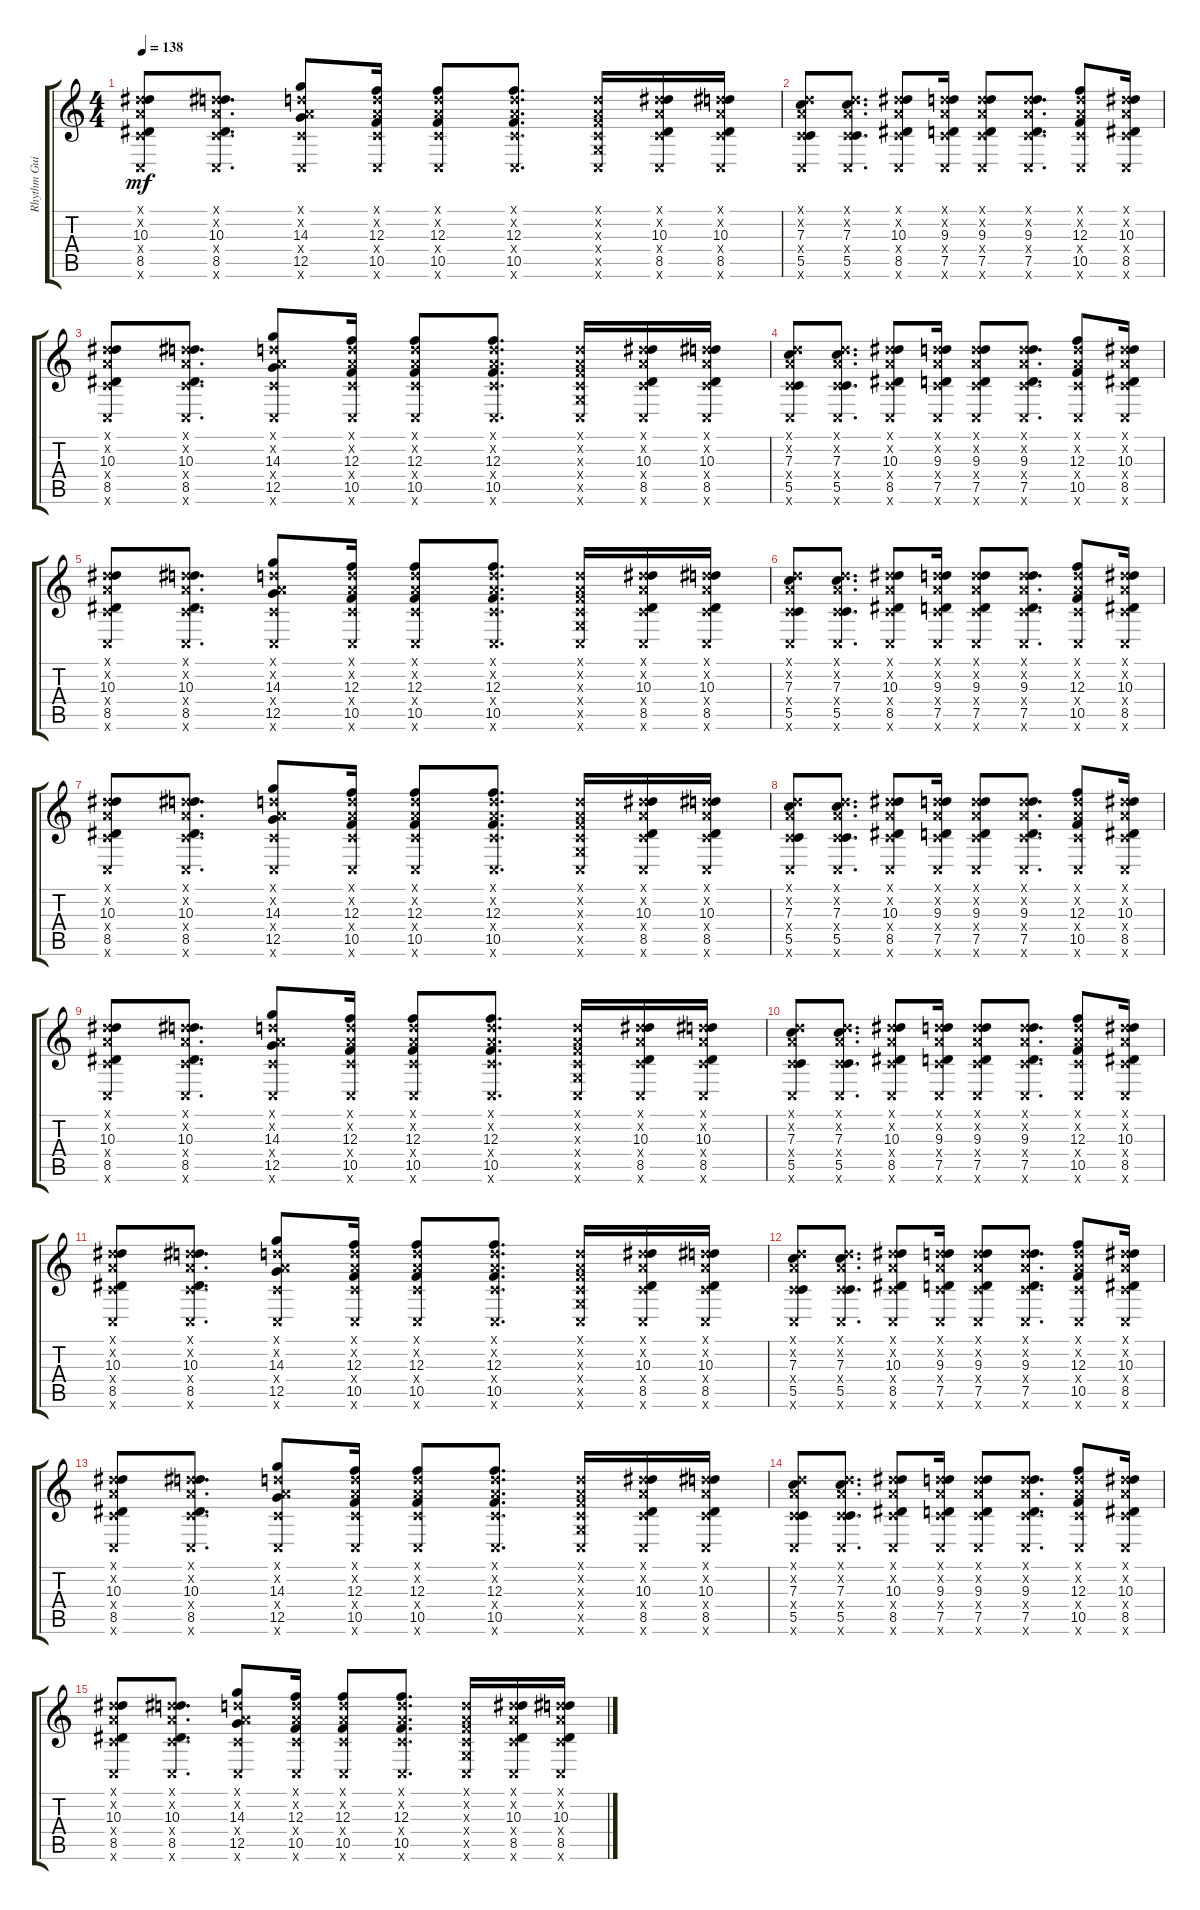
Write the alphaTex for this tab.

\track ("Rhythm Guitar" "Rhythm Gui") {instrument distortionguitar}
\staff {score tabs}
\tuning (D4 A3 F3 C3 G2 C2) {hide}
\ts (4 4)
\tempo 138
\clef g2
\ks c
(0.1{x} 0.2{x} 10.3 0.4{x} 8.5 0.6{x}).8{dy mf} (0.1{x} 0.2{x} 10.3 0.4{x} 8.5 0.6{x}).8{d} (0.1{x} 0.2{x} 14.3 0.4{x} 12.5 0.6{x}).8 (0.1{x} 0.2{x} 12.3 0.4{x} 10.5 0.6{x}).16 (0.1{x} 0.2{x} 12.3 0.4{x} 10.5 0.6{x}).8 (0.1{x} 0.2{x} 12.3 0.4{x} 10.5 0.6{x}).8{d} (0.1{x} 0.2{x} 0.3{x} 0.4{x} 0.5{x} 0.6{x}).16 (0.1{x} 0.2{x} 10.3 0.4{x} 8.5 0.6{x}).16 (0.1{x} 0.2{x} 10.3 0.4{x} 8.5 0.6{x}).16 |
(0.1{x} 0.2{x} 7.3 0.4{x} 5.5 0.6{x}).8 (0.1{x} 0.2{x} 7.3 0.4{x} 5.5 0.6{x}).8{d} (0.1{x} 0.2{x} 10.3 0.4{x} 8.5 0.6{x}).8 (0.1{x} 0.2{x} 9.3 0.4{x} 7.5 0.6{x}).16 (0.1{x} 0.2{x} 9.3 0.4{x} 7.5 0.6{x}).8 (0.1{x} 0.2{x} 9.3 0.4{x} 7.5 0.6{x}).8{d} (0.1{x} 0.2{x} 12.3 0.4{x} 10.5 0.6{x}).8 (0.1{x} 0.2{x} 10.3 0.4{x} 8.5 0.6{x}).16 |
(0.1{x} 0.2{x} 10.3 0.4{x} 8.5 0.6{x}).8 (0.1{x} 0.2{x} 10.3 0.4{x} 8.5 0.6{x}).8{d} (0.1{x} 0.2{x} 14.3 0.4{x} 12.5 0.6{x}).8 (0.1{x} 0.2{x} 12.3 0.4{x} 10.5 0.6{x}).16 (0.1{x} 0.2{x} 12.3 0.4{x} 10.5 0.6{x}).8 (0.1{x} 0.2{x} 12.3 0.4{x} 10.5 0.6{x}).8{d} (0.1{x} 0.2{x} 0.3{x} 0.4{x} 0.5{x} 0.6{x}).16 (0.1{x} 0.2{x} 10.3 0.4{x} 8.5 0.6{x}).16 (0.1{x} 0.2{x} 10.3 0.4{x} 8.5 0.6{x}).16 |
(0.1{x} 0.2{x} 7.3 0.4{x} 5.5 0.6{x}).8 (0.1{x} 0.2{x} 7.3 0.4{x} 5.5 0.6{x}).8{d} (0.1{x} 0.2{x} 10.3 0.4{x} 8.5 0.6{x}).8 (0.1{x} 0.2{x} 9.3 0.4{x} 7.5 0.6{x}).16 (0.1{x} 0.2{x} 9.3 0.4{x} 7.5 0.6{x}).8 (0.1{x} 0.2{x} 9.3 0.4{x} 7.5 0.6{x}).8{d} (0.1{x} 0.2{x} 12.3 0.4{x} 10.5 0.6{x}).8 (0.1{x} 0.2{x} 10.3 0.4{x} 8.5 0.6{x}).16 |
(0.1{x} 0.2{x} 10.3 0.4{x} 8.5 0.6{x}).8 (0.1{x} 0.2{x} 10.3 0.4{x} 8.5 0.6{x}).8{d} (0.1{x} 0.2{x} 14.3 0.4{x} 12.5 0.6{x}).8 (0.1{x} 0.2{x} 12.3 0.4{x} 10.5 0.6{x}).16 (0.1{x} 0.2{x} 12.3 0.4{x} 10.5 0.6{x}).8 (0.1{x} 0.2{x} 12.3 0.4{x} 10.5 0.6{x}).8{d} (0.1{x} 0.2{x} 0.3{x} 0.4{x} 0.5{x} 0.6{x}).16 (0.1{x} 0.2{x} 10.3 0.4{x} 8.5 0.6{x}).16 (0.1{x} 0.2{x} 10.3 0.4{x} 8.5 0.6{x}).16 |
(0.1{x} 0.2{x} 7.3 0.4{x} 5.5 0.6{x}).8 (0.1{x} 0.2{x} 7.3 0.4{x} 5.5 0.6{x}).8{d} (0.1{x} 0.2{x} 10.3 0.4{x} 8.5 0.6{x}).8 (0.1{x} 0.2{x} 9.3 0.4{x} 7.5 0.6{x}).16 (0.1{x} 0.2{x} 9.3 0.4{x} 7.5 0.6{x}).8 (0.1{x} 0.2{x} 9.3 0.4{x} 7.5 0.6{x}).8{d} (0.1{x} 0.2{x} 12.3 0.4{x} 10.5 0.6{x}).8 (0.1{x} 0.2{x} 10.3 0.4{x} 8.5 0.6{x}).16 |
(0.1{x} 0.2{x} 10.3 0.4{x} 8.5 0.6{x}).8 (0.1{x} 0.2{x} 10.3 0.4{x} 8.5 0.6{x}).8{d} (0.1{x} 0.2{x} 14.3 0.4{x} 12.5 0.6{x}).8 (0.1{x} 0.2{x} 12.3 0.4{x} 10.5 0.6{x}).16 (0.1{x} 0.2{x} 12.3 0.4{x} 10.5 0.6{x}).8 (0.1{x} 0.2{x} 12.3 0.4{x} 10.5 0.6{x}).8{d} (0.1{x} 0.2{x} 0.3{x} 0.4{x} 0.5{x} 0.6{x}).16 (0.1{x} 0.2{x} 10.3 0.4{x} 8.5 0.6{x}).16 (0.1{x} 0.2{x} 10.3 0.4{x} 8.5 0.6{x}).16 |
(0.1{x} 0.2{x} 7.3 0.4{x} 5.5 0.6{x}).8 (0.1{x} 0.2{x} 7.3 0.4{x} 5.5 0.6{x}).8{d} (0.1{x} 0.2{x} 10.3 0.4{x} 8.5 0.6{x}).8 (0.1{x} 0.2{x} 9.3 0.4{x} 7.5 0.6{x}).16 (0.1{x} 0.2{x} 9.3 0.4{x} 7.5 0.6{x}).8 (0.1{x} 0.2{x} 9.3 0.4{x} 7.5 0.6{x}).8{d} (0.1{x} 0.2{x} 12.3 0.4{x} 10.5 0.6{x}).8 (0.1{x} 0.2{x} 10.3 0.4{x} 8.5 0.6{x}).16 |
(0.1{x} 0.2{x} 10.3 0.4{x} 8.5 0.6{x}).8 (0.1{x} 0.2{x} 10.3 0.4{x} 8.5 0.6{x}).8{d} (0.1{x} 0.2{x} 14.3 0.4{x} 12.5 0.6{x}).8 (0.1{x} 0.2{x} 12.3 0.4{x} 10.5 0.6{x}).16 (0.1{x} 0.2{x} 12.3 0.4{x} 10.5 0.6{x}).8 (0.1{x} 0.2{x} 12.3 0.4{x} 10.5 0.6{x}).8{d} (0.1{x} 0.2{x} 0.3{x} 0.4{x} 0.5{x} 0.6{x}).16 (0.1{x} 0.2{x} 10.3 0.4{x} 8.5 0.6{x}).16 (0.1{x} 0.2{x} 10.3 0.4{x} 8.5 0.6{x}).16 |
(0.1{x} 0.2{x} 7.3 0.4{x} 5.5 0.6{x}).8 (0.1{x} 0.2{x} 7.3 0.4{x} 5.5 0.6{x}).8{d} (0.1{x} 0.2{x} 10.3 0.4{x} 8.5 0.6{x}).8 (0.1{x} 0.2{x} 9.3 0.4{x} 7.5 0.6{x}).16 (0.1{x} 0.2{x} 9.3 0.4{x} 7.5 0.6{x}).8 (0.1{x} 0.2{x} 9.3 0.4{x} 7.5 0.6{x}).8{d} (0.1{x} 0.2{x} 12.3 0.4{x} 10.5 0.6{x}).8 (0.1{x} 0.2{x} 10.3 0.4{x} 8.5 0.6{x}).16 |
(0.1{x} 0.2{x} 10.3 0.4{x} 8.5 0.6{x}).8 (0.1{x} 0.2{x} 10.3 0.4{x} 8.5 0.6{x}).8{d} (0.1{x} 0.2{x} 14.3 0.4{x} 12.5 0.6{x}).8 (0.1{x} 0.2{x} 12.3 0.4{x} 10.5 0.6{x}).16 (0.1{x} 0.2{x} 12.3 0.4{x} 10.5 0.6{x}).8 (0.1{x} 0.2{x} 12.3 0.4{x} 10.5 0.6{x}).8{d} (0.1{x} 0.2{x} 0.3{x} 0.4{x} 0.5{x} 0.6{x}).16 (0.1{x} 0.2{x} 10.3 0.4{x} 8.5 0.6{x}).16 (0.1{x} 0.2{x} 10.3 0.4{x} 8.5 0.6{x}).16 |
(0.1{x} 0.2{x} 7.3 0.4{x} 5.5 0.6{x}).8 (0.1{x} 0.2{x} 7.3 0.4{x} 5.5 0.6{x}).8{d} (0.1{x} 0.2{x} 10.3 0.4{x} 8.5 0.6{x}).8 (0.1{x} 0.2{x} 9.3 0.4{x} 7.5 0.6{x}).16 (0.1{x} 0.2{x} 9.3 0.4{x} 7.5 0.6{x}).8 (0.1{x} 0.2{x} 9.3 0.4{x} 7.5 0.6{x}).8{d} (0.1{x} 0.2{x} 12.3 0.4{x} 10.5 0.6{x}).8 (0.1{x} 0.2{x} 10.3 0.4{x} 8.5 0.6{x}).16 |
(0.1{x} 0.2{x} 10.3 0.4{x} 8.5 0.6{x}).8 (0.1{x} 0.2{x} 10.3 0.4{x} 8.5 0.6{x}).8{d} (0.1{x} 0.2{x} 14.3 0.4{x} 12.5 0.6{x}).8 (0.1{x} 0.2{x} 12.3 0.4{x} 10.5 0.6{x}).16 (0.1{x} 0.2{x} 12.3 0.4{x} 10.5 0.6{x}).8 (0.1{x} 0.2{x} 12.3 0.4{x} 10.5 0.6{x}).8{d} (0.1{x} 0.2{x} 0.3{x} 0.4{x} 0.5{x} 0.6{x}).16 (0.1{x} 0.2{x} 10.3 0.4{x} 8.5 0.6{x}).16 (0.1{x} 0.2{x} 10.3 0.4{x} 8.5 0.6{x}).16 |
(0.1{x} 0.2{x} 7.3 0.4{x} 5.5 0.6{x}).8 (0.1{x} 0.2{x} 7.3 0.4{x} 5.5 0.6{x}).8{d} (0.1{x} 0.2{x} 10.3 0.4{x} 8.5 0.6{x}).8 (0.1{x} 0.2{x} 9.3 0.4{x} 7.5 0.6{x}).16 (0.1{x} 0.2{x} 9.3 0.4{x} 7.5 0.6{x}).8 (0.1{x} 0.2{x} 9.3 0.4{x} 7.5 0.6{x}).8{d} (0.1{x} 0.2{x} 12.3 0.4{x} 10.5 0.6{x}).8 (0.1{x} 0.2{x} 10.3 0.4{x} 8.5 0.6{x}).16 |
(0.1{x} 0.2{x} 10.3 0.4{x} 8.5 0.6{x}).8 (0.1{x} 0.2{x} 10.3 0.4{x} 8.5 0.6{x}).8{d} (0.1{x} 0.2{x} 14.3 0.4{x} 12.5 0.6{x}).8 (0.1{x} 0.2{x} 12.3 0.4{x} 10.5 0.6{x}).16 (0.1{x} 0.2{x} 12.3 0.4{x} 10.5 0.6{x}).8 (0.1{x} 0.2{x} 12.3 0.4{x} 10.5 0.6{x}).8{d} (0.1{x} 0.2{x} 0.3{x} 0.4{x} 0.5{x} 0.6{x}).16 (0.1{x} 0.2{x} 10.3 0.4{x} 8.5 0.6{x}).16 (0.1{x} 0.2{x} 10.3 0.4{x} 8.5 0.6{x}).16
